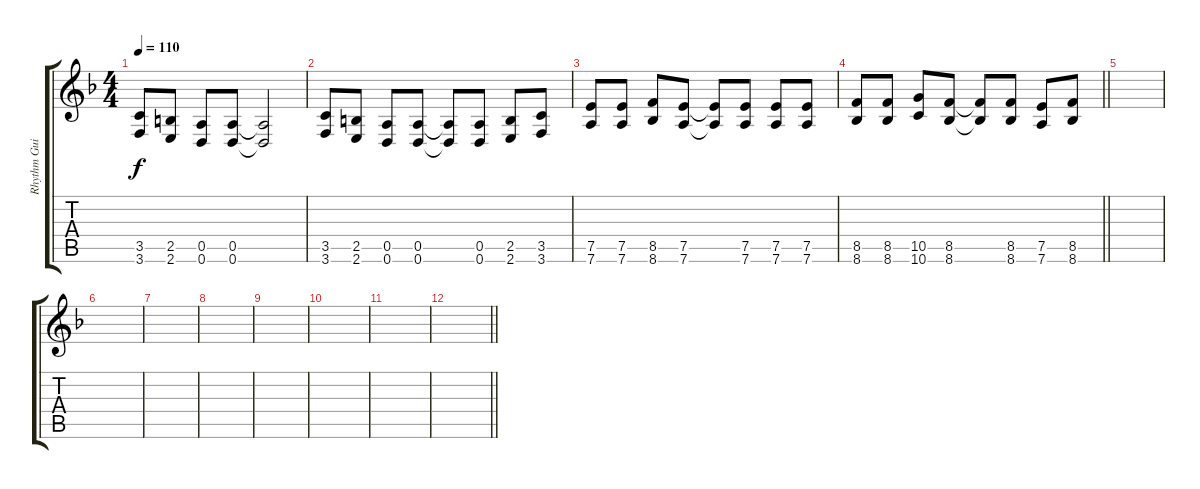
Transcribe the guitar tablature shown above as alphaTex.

\track ("Rhythm Guitar" "Rhythm Gui") {instrument distortionguitar}
\staff {score tabs}
\tuning (E4 B3 G3 D3 A2 D2) {hide}
\ts (4 4)
\tempo 110
\clef g2
\ks dminor
(3.5 3.6).8{dy f} (2.5 2.6).8 (0.5 0.6).8 (0.5 0.6).8 (0.5{t} 0.6{t}).2 |
(3.5 3.6).8 (2.5 2.6).8 (0.5 0.6).8 (0.5 0.6).8 (0.5{t} 0.6{t}).8 (0.5 0.6).8 (2.5 2.6).8 (3.5 3.6).8 |
(7.5 7.6).8 (7.5 7.6).8 (8.5 8.6).8 (7.5 7.6).8 (7.5{t} 7.6{t}).8 (7.5 7.6).8 (7.5 7.6).8 (7.5 7.6).8 |
\barLineRight lightlight
(8.5 8.6).8 (8.5 8.6).8 (10.5 10.6).8 (8.5 8.6).8 (8.5{t} 8.6{t}).8 (8.5 8.6).8 (7.5 7.6).8 (8.5 8.6).8 |
|
|
|
|
|
|
|
\barLineRight lightlight
